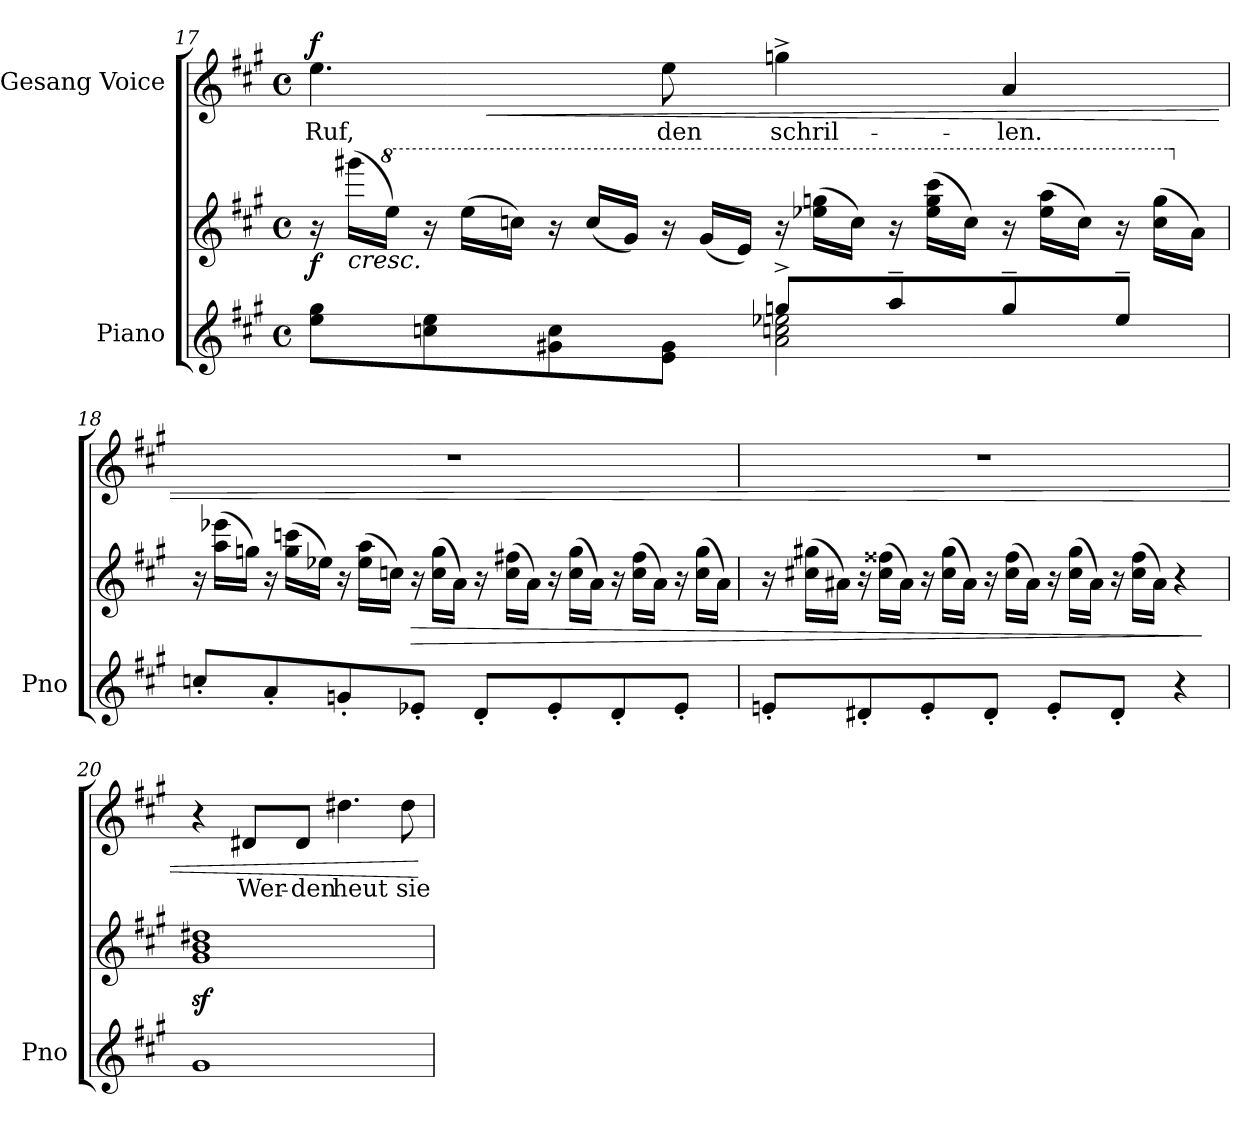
**kern	**kern	**dynam	**kern	**text	**dynam
*part2	*part2	*part2	*part1	*part1	*part1
*staff3	*staff2	*staff2/3	*staff1	*staff1	*staff1
*I"Piano	*	*	*I"Gesang Voice	*	*
*I'Pno	*	*	*	*	*
*clefG2	*clefG2	*	*clefG2	*	*
*k[f#c#g#]	*k[f#c#g#]	*	*k[f#c#g#]	*	*
*M4/4	*M4/4	*	*M4/4	*	*
*met(c)	*met(c)	*	*met(c)	*	*
=17	=17	=17	=17	=17	=17
*^	*	*	*	*	*
*	*	*Xtuplet	*	*	*	*
*	*	*	*	*^	*	*
!	!	!	!LO:DY:b	!	!	!	!LO:DY:a
8ee\ 8gg#\L	2ryy	24r	f	4.ee\	8.ryy	Ruf,	f
!	!	!	!LO:HP:b	!	!	!	!
.	.	(24ggg#X\LL	<	.	.	.	.
*	*	*8va	*	*	*	*	*
.	.	24eee\JJ)	.	.	.	.	.
8ccn\ 8ee\	.	24r	.	.	.	.	.
.	.	(24eee\LL	.	.	.	.	.
!	!	!	!	!	!	!	!LO:HP:b
.	.	.	.	.	8.ryy	.	<
.	.	24cccn\JJ)	.	.	.	.	.
8g#X\ 8cc\	.	24r	.	.	.	.	.
.	.	(24ccc/LL	.	.	.	.	.
.	.	24gg#/JJ)	.	.	.	.	.
8e\ 8g#\J	.	24r	.	8ee\	8ryy	den	.
.	.	(24gg#/LL	.	.	.	.	.
.	.	24ee/JJ)	.	.	.	.	.
8ggn^/L	2a\ 2ccn\ 2ee-X\	24r	.	4ggn^\	2ryy	schril-	.
.	.	(24eee-X\ 24gggn\LL	.	.	.	.	.
.	.	24ccc\JJ)	.	.	.	.	.
8aa~/	.	24r	.	.	.	.	.
.	.	(24eee-\ 24ggg\ 24cccc#\LL	.	.	.	.	.
.	.	24ccc\JJ)	.	.	.	.	.
8gg~/	.	24r	.	4a/	.	-len.	.
.	.	(24eee-\ 24aaa\LL	.	.	.	.	.
.	.	24ccc\JJ)	.	.	.	.	.
8ee-~/J	.	24r	.	.	.	.	.
.	.	(24ccc\ 24ggg\LL	.	.	.	.	.
*	*	*X8va	*	*	*	*	*
.	.	24a\JJ)	.	.	.	.	.
*v	*v	*	*	*v	*v	*	*
=18	=18	=18	=18	=18	=18
8ccn'/L	24r	.	1r	.	.
.	(24aa\ 24eee-X\LL	.	.	.	.
.	24ggn\JJ)	.	.	.	.
8a'/	24r	.	.	.	.
.	(24gg\ 24cccn\LL	.	.	.	.
.	24ee-X\JJ)	.	.	.	.
8gn'/	24r	.	.	.	.
.	(24ee-\ 24aa\LL	.	.	.	.
.	24ccn\JJ)	.	.	.	.
!	!	!LO:HP:b	!	!	!
8e-X'/J	24r	>	.	.	.
.	(24cc\ 24gg\LL	.	.	.	.
.	24a\JJ)	.	.	.	.
8d'/L	24r	.	.	.	.
.	(24cc\ 24ff#X\LL	.	.	.	.
.	24a\JJ)	.	.	.	.
8e-'/	24r	.	.	.	.
.	(24cc\ 24gg\LL	.	.	.	.
.	24a\JJ)	.	.	.	.
8d'/	24r	.	.	.	.
.	(24cc\ 24ff#\LL	.	.	.	.
.	24a\JJ)	.	.	.	.
8e-'/J	24r	.	.	.	.
.	(24cc\ 24gg\LL	.	.	.	.
.	24a\JJ)	.	.	.	.
.	.	[	.	.	.
=19	=19	=19	=19	=19	=19
8en'/L	24r	.	1r	.	.
.	(24cc#X\ 24gg#X\LL	.	.	.	.
.	24a#X\JJ)	.	.	.	.
8d#X'/	24r	.	.	.	.
.	(24cc#\ 24ff##X\LL	.	.	.	.
.	24a#\JJ)	.	.	.	.
8e'/	24r	.	.	.	.
.	(24cc#\ 24gg#\LL	.	.	.	.
.	24a#\JJ)	.	.	.	.
8d#'/J	24r	.	.	.	.
.	(24cc#\ 24ff##\LL	.	.	.	.
.	24a#\JJ)	.	.	.	.
8e'/L	24r	.	.	.	.
.	(24cc#\ 24gg#\LL	.	.	.	.
.	24a#\JJ)	.	.	.	.
8d#'/J	24r	.	.	.	.
.	(24cc#\ 24ff##\LL	.	.	.	.
.	24a#\JJ)	.	.	.	.
4r	4r	.	.	.	.
.	.	]	.	.	.
=20	=20	=20	=20	=20	=20
1g#	1g#z< 1bz< 1dd#Xz<	.	4r	.	.
.	.	.	8d#X/L	Wer-	.
.	.	.	8d#/J	-den	.
.	.	.	4.dd#X\	heut	.
.	.	.	8dd#\	sie	.
.	.	.	.	.	[
=	=	=	=	=	=
*-	*-	*-	*-	*-	*-
